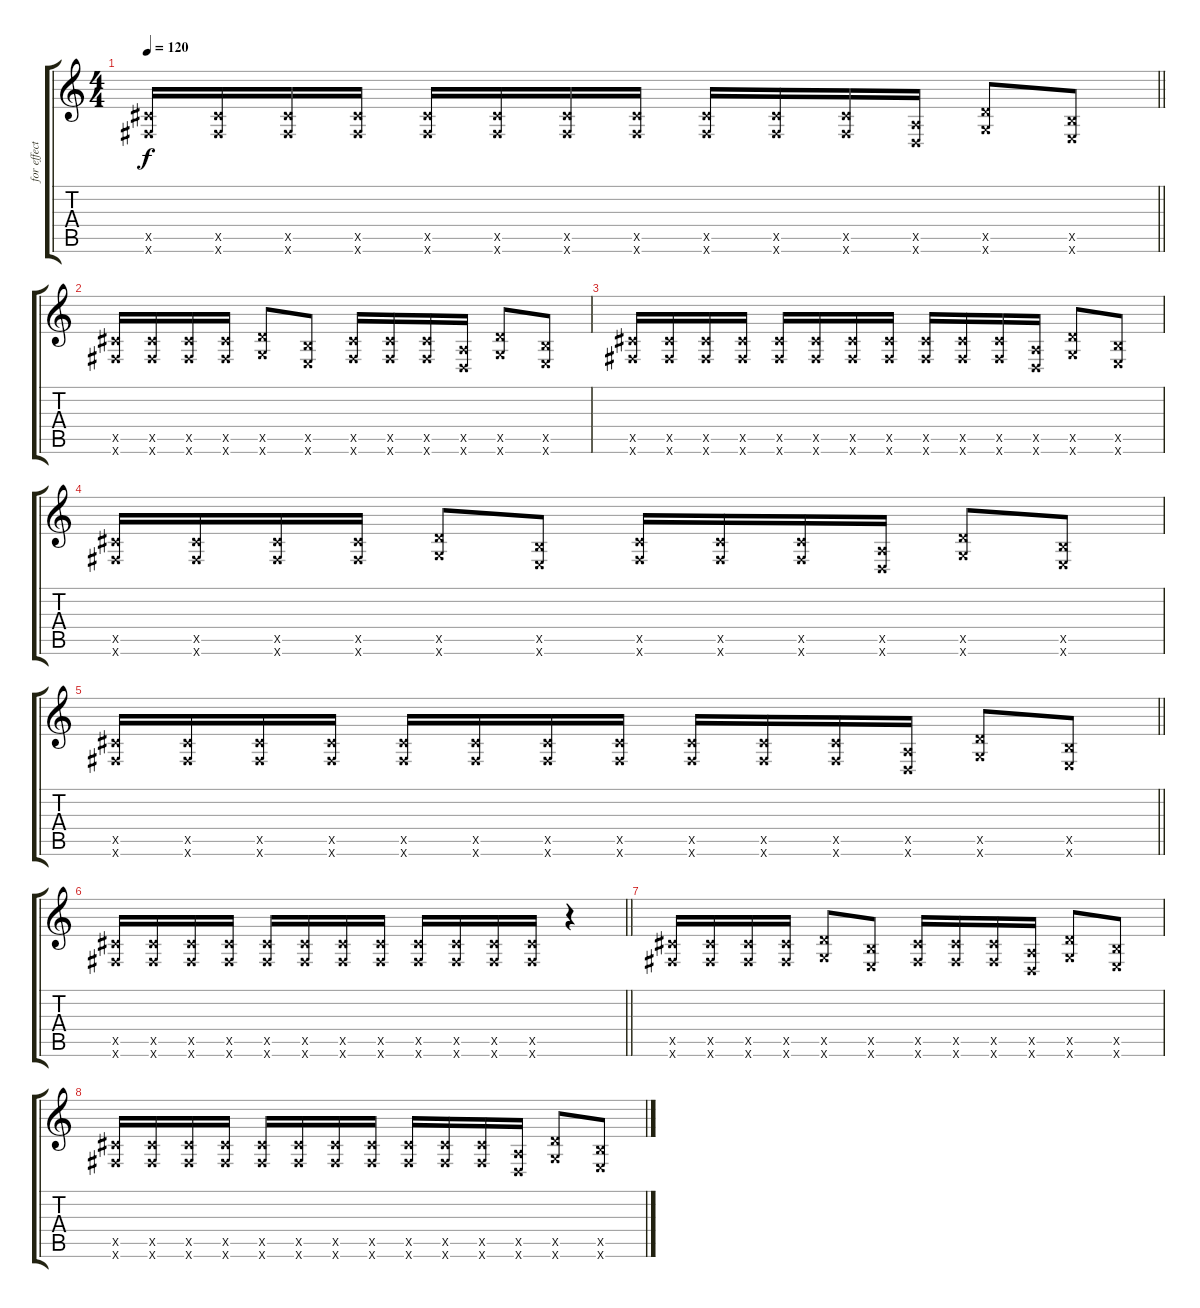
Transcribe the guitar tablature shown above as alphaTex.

\track ("for effect" "for effect") {instrument distortionguitar}
\staff {score tabs}
\tuning (E4 B3 G3 D3 A2 D2) {hide}
\ts (4 4)
\tempo 120
\clef g2
\barLineRight lightlight
\ks c
(4.5{x} 4.6{x}).16{dy f} (4.5{x} 4.6{x}).16 (4.5{x} 4.6{x}).16 (4.5{x} 4.6{x}).16 (4.5{x} 4.6{x}).16 (4.5{x} 4.6{x}).16 (4.5{x} 4.6{x}).16 (4.5{x} 4.6{x}).16 (4.5{x} 4.6{x}).16 (4.5{x} 4.6{x}).16 (4.5{x} 4.6{x}).16 (0.5{x} 0.6{x}).16 (5.5{x} 5.6{x}).8 (2.5{x} 2.6{x}).8 |
(4.5{x} 4.6{x}).16 (4.5{x} 4.6{x}).16 (4.5{x} 4.6{x}).16 (4.5{x} 4.6{x}).16 (5.5{x} 5.6{x}).8 (2.5{x} 2.6{x}).8 (4.5{x} 4.6{x}).16 (4.5{x} 4.6{x}).16 (4.5{x} 4.6{x}).16 (0.5{x} 0.6{x}).16 (5.5{x} 5.6{x}).8 (2.5{x} 2.6{x}).8 |
(4.5{x} 4.6{x}).16 (4.5{x} 4.6{x}).16 (4.5{x} 4.6{x}).16 (4.5{x} 4.6{x}).16 (4.5{x} 4.6{x}).16 (4.5{x} 4.6{x}).16 (4.5{x} 4.6{x}).16 (4.5{x} 4.6{x}).16 (4.5{x} 4.6{x}).16 (4.5{x} 4.6{x}).16 (4.5{x} 4.6{x}).16 (0.5{x} 0.6{x}).16 (5.5{x} 5.6{x}).8 (2.5{x} 2.6{x}).8 |
(4.5{x} 4.6{x}).16 (4.5{x} 4.6{x}).16 (4.5{x} 4.6{x}).16 (4.5{x} 4.6{x}).16 (5.5{x} 5.6{x}).8 (2.5{x} 2.6{x}).8 (4.5{x} 4.6{x}).16 (4.5{x} 4.6{x}).16 (4.5{x} 4.6{x}).16 (0.5{x} 0.6{x}).16 (5.5{x} 5.6{x}).8 (2.5{x} 2.6{x}).8 |
\barLineRight lightlight
(4.5{x} 4.6{x}).16 (4.5{x} 4.6{x}).16 (4.5{x} 4.6{x}).16 (4.5{x} 4.6{x}).16 (4.5{x} 4.6{x}).16 (4.5{x} 4.6{x}).16 (4.5{x} 4.6{x}).16 (4.5{x} 4.6{x}).16 (4.5{x} 4.6{x}).16 (4.5{x} 4.6{x}).16 (4.5{x} 4.6{x}).16 (0.5{x} 0.6{x}).16 (5.5{x} 5.6{x}).8 (2.5{x} 2.6{x}).8 |
\barLineRight lightlight
(4.5{x} 4.6{x}).16 (4.5{x} 4.6{x}).16 (4.5{x} 4.6{x}).16 (4.5{x} 4.6{x}).16 (4.5{x} 4.6{x}).16 (4.5{x} 4.6{x}).16 (4.5{x} 4.6{x}).16 (4.5{x} 4.6{x}).16 (4.5{x} 4.6{x}).16 (4.5{x} 4.6{x}).16 (4.5{x} 4.6{x}).16 (4.5{x} 4.6{x}).16 r.4 |
(4.5{x} 4.6{x}).16 (4.5{x} 4.6{x}).16 (4.5{x} 4.6{x}).16 (4.5{x} 4.6{x}).16 (5.5{x} 5.6{x}).8 (2.5{x} 2.6{x}).8 (4.5{x} 4.6{x}).16 (4.5{x} 4.6{x}).16 (4.5{x} 4.6{x}).16 (0.5{x} 0.6{x}).16 (5.5{x} 5.6{x}).8 (2.5{x} 2.6{x}).8 |
(4.5{x} 4.6{x}).16 (4.5{x} 4.6{x}).16 (4.5{x} 4.6{x}).16 (4.5{x} 4.6{x}).16 (4.5{x} 4.6{x}).16 (4.5{x} 4.6{x}).16 (4.5{x} 4.6{x}).16 (4.5{x} 4.6{x}).16 (4.5{x} 4.6{x}).16 (4.5{x} 4.6{x}).16 (4.5{x} 4.6{x}).16 (0.5{x} 0.6{x}).16 (5.5{x} 5.6{x}).8 (2.5{x} 2.6{x}).8
